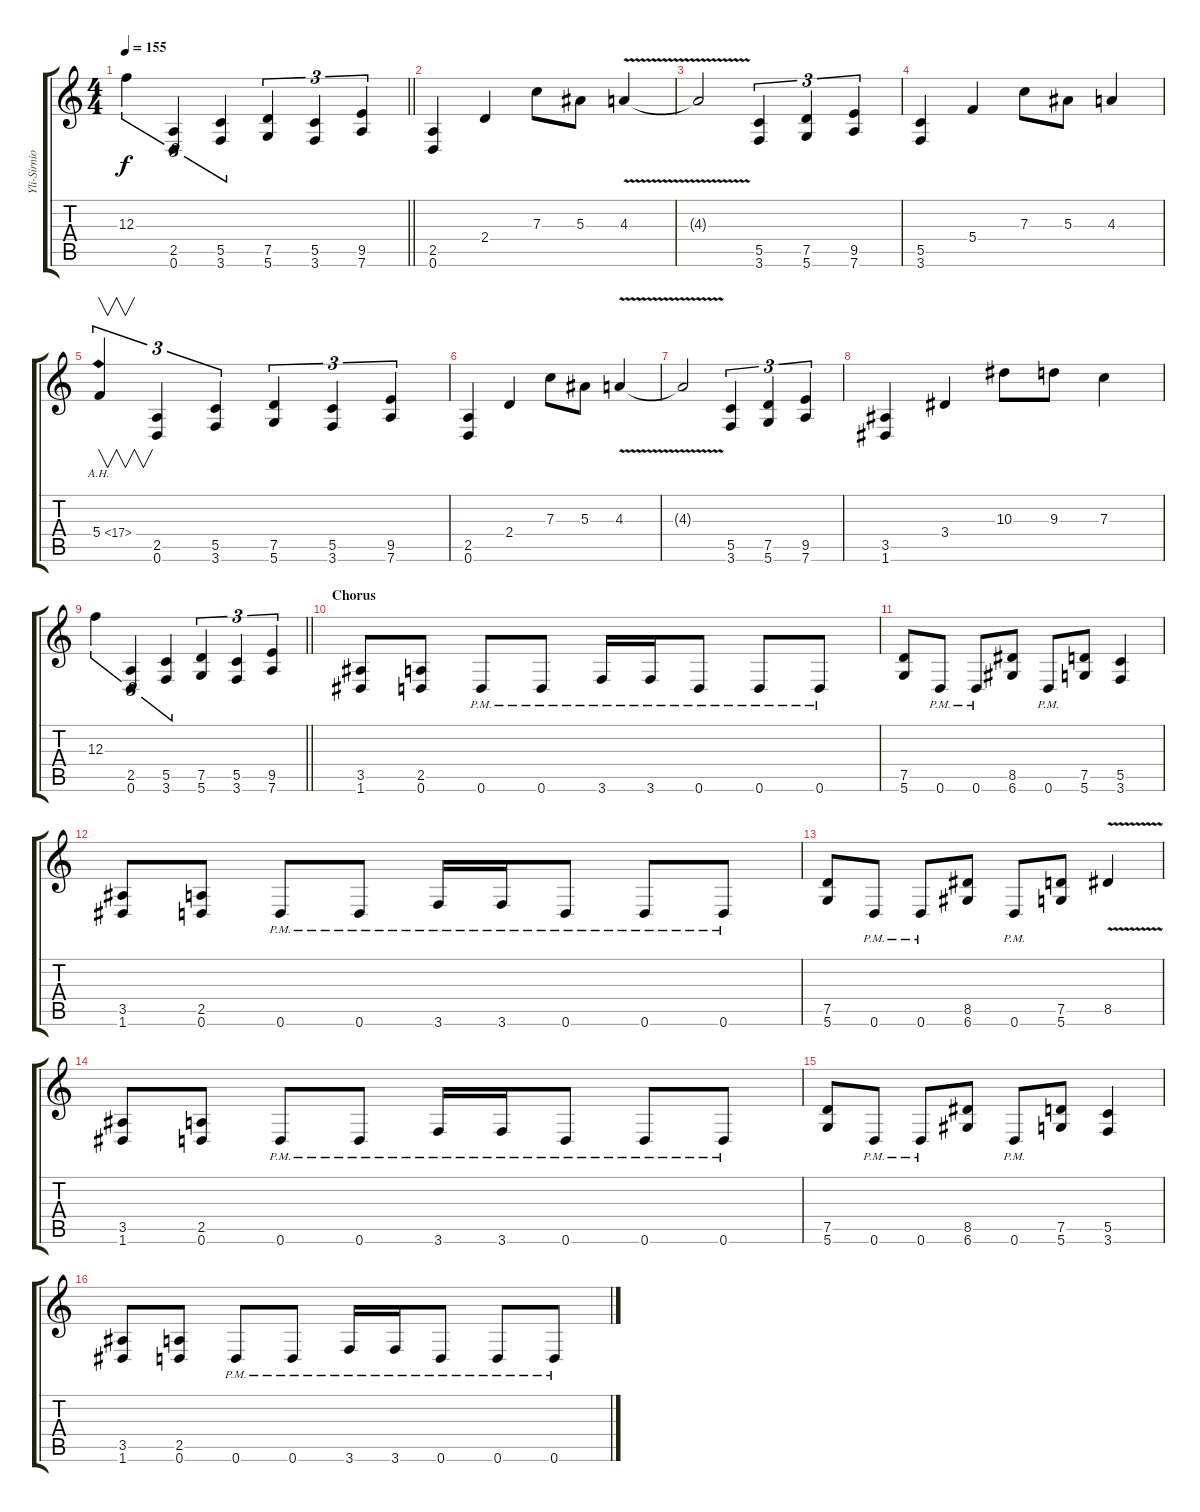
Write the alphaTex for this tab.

\track ("Yli-Sirnio" "Yli-Sirnio") {instrument distortionguitar}
\staff {score tabs}
\tuning (D4 A3 F3 C3 G2 D2) {hide}
\ts (4 4)
\tempo 155
\clef g2
\barLineRight lightlight
\ks c
12.3.4{tu (3 2) dy f} (2.5 0.6).4{tu (3 2)} (5.5 3.6).4{tu (3 2)} (7.5 5.6).4{tu (3 2)} (5.5 3.6).4{tu (3 2)} (9.5 7.6).4{tu (3 2)} |
(2.5 0.6).4 2.4.4 7.3.8 5.3.8 4.3{v}.4 |
4.3{t}.2 (5.5 3.6).4{tu (3 2)} (7.5 5.6).4{tu (3 2)} (9.5 7.6).4{tu (3 2)} |
(5.5 3.6).4 5.4.4 7.3.8 5.3.8 4.3.4 |
5.4{ah 12}.4{v tu (3 2)} (2.5 0.6).4{tu (3 2)} (5.5 3.6).4{tu (3 2)} (7.5 5.6).4{tu (3 2)} (5.5 3.6).4{tu (3 2)} (9.5 7.6).4{tu (3 2)} |
(2.5 0.6).4 2.4.4 7.3.8 5.3.8 4.3{v}.4 |
4.3{t}.2 (5.5 3.6).4{tu (3 2)} (7.5 5.6).4{tu (3 2)} (9.5 7.6).4{tu (3 2)} |
(3.5 1.6).4 3.4.4 10.3.8 9.3.8 7.3.4 |
\barLineRight lightlight
12.3.4{tu (3 2)} (2.5 0.6).4{tu (3 2)} (5.5 3.6).4{tu (3 2)} (7.5 5.6).4{tu (3 2)} (5.5 3.6).4{tu (3 2)} (9.5 7.6).4{tu (3 2)} |
\section ("" "Chorus")
(3.5 1.6).8 (2.5 0.6).8 0.6{pm}.8 0.6{pm}.8 3.6{pm}.16 3.6{pm}.16 0.6{pm}.8 0.6{pm}.8 0.6{pm}.8 |
(7.5 5.6).8 0.6{pm}.8 0.6{pm}.8 (8.5 6.6).8 0.6{pm}.8 (7.5 5.6).8 (5.5 3.6).4 |
(3.5 1.6).8 (2.5 0.6).8 0.6{pm}.8 0.6{pm}.8 3.6{pm}.16 3.6{pm}.16 0.6{pm}.8 0.6{pm}.8 0.6{pm}.8 |
(7.5 5.6).8 0.6{pm}.8 0.6{pm}.8 (8.5 6.6).8 0.6{pm}.8 (7.5 5.6).8 8.5{v}.4 |
(3.5 1.6).8 (2.5 0.6).8 0.6{pm}.8 0.6{pm}.8 3.6{pm}.16 3.6{pm}.16 0.6{pm}.8 0.6{pm}.8 0.6{pm}.8 |
(7.5 5.6).8 0.6{pm}.8 0.6{pm}.8 (8.5 6.6).8 0.6{pm}.8 (7.5 5.6).8 (5.5 3.6).4 |
(3.5 1.6).8 (2.5 0.6).8 0.6{pm}.8 0.6{pm}.8 3.6{pm}.16 3.6{pm}.16 0.6{pm}.8 0.6{pm}.8 0.6{pm}.8
